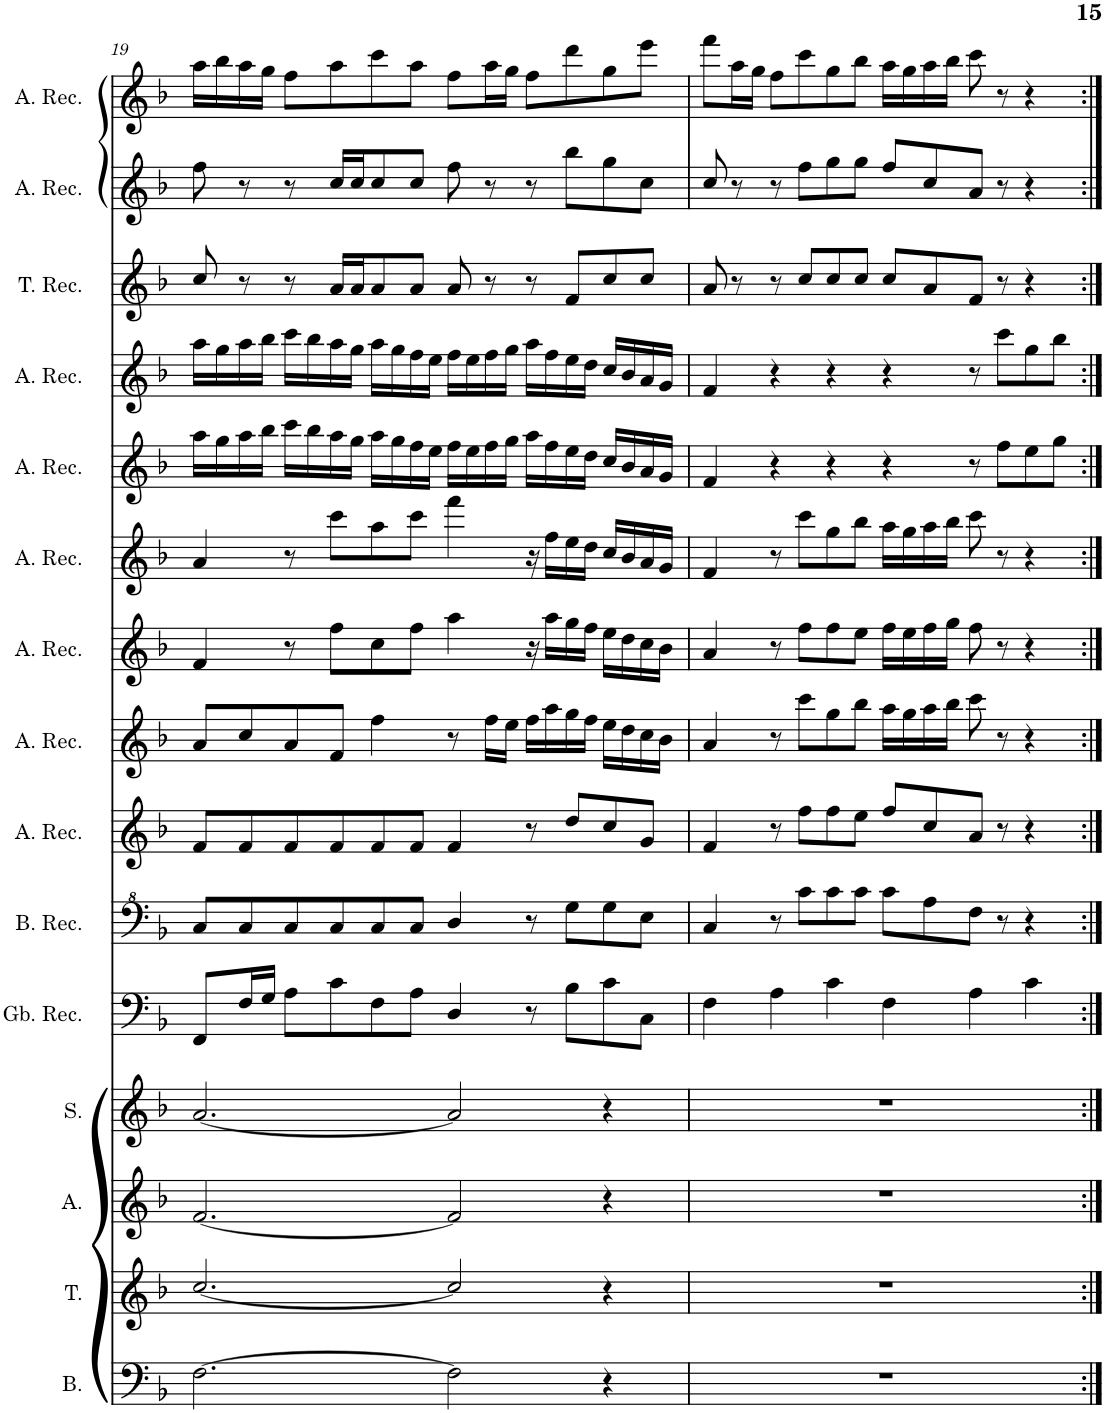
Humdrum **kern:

**kern	**kern	**kern	**kern	**kern	**kern	**kern	**kern	**kern	**kern	**kern	**kern	**kern	**kern	**kern	**kern
*part16	*part15	*part14	*part13	*part12	*part11	*part10	*part9	*part8	*part7	*part6	*part5	*part4	*part3	*part2	*part1
*staff16	*staff15	*staff14	*staff13	*staff12	*staff11	*staff10	*staff9	*staff8	*staff7	*staff6	*staff5	*staff4	*staff3	*staff2	*staff1
*I"Bass	*I"Tenor	*I"Alto	*I"Soprano	*I"Greatbass Recorder	*I"Bass Recorder	*I"Alto Recorder	*I"Alto Recorder	*I"Alto Recorder	*I"Alto Recorder	*I"Alto Recorder	*I"Alto Recorder	*I"Timpani	*I"Tenor Recorder	*I"Alto Recorder	*I"Alto Recorder
*I'B.	*I'T.	*I'A.	*I'S.	*I'Gb. Rec.	*I'B. Rec.	*I'A. Rec.	*I'A. Rec.	*I'A. Rec.	*I'A. Rec.	*I'A. Rec.	*I'A. Rec.	*I'Timp.	*I'T. Rec.	*I'A. Rec.	*I'A. Rec.
!!LO:PB:g=z
*clefF4	*clefG2	*clefG2	*clefG2	*clefF4	*clefF^4	*clefG2	*clefG2	*clefG2	*clefG2	*clefG2	*clefG2	*clefF4	*clefG2	*clefG2	*clefG2
*k[b-]	*k[b-]	*k[b-]	*k[b-]	*k[b-]	*k[b-]	*k[b-]	*k[b-]	*k[b-]	*k[b-]	*k[b-]	*k[b-]	*k[b-]	*k[b-]	*k[b-]	*k[b-]
*M6/4	*M6/4	*M6/4	*M6/4	*M6/4	*M6/4	*M6/4	*M6/4	*M6/4	*M6/4	*M6/4	*M6/4	*M6/4	*M6/4	*M6/4	*M6/4
=19	=19	=19	=19	=19	=19	=19	=19	=19	=19	=19	=19	=19	=19	=19	=19
[2.F\	[2.cc/	[2.f/	[2.a/	8FF/L	8c/L	8f/L	8a/L	4f/	4a/	16aa\LL	16aa\LL	8F	8cc/	8ff\	16aa\LL
.	.	.	.	.	.	.	.	.	.	16gg\	16gg\	.	.	.	16bb-\
.	.	.	.	16F/L	8c/	8f/	8cc/	.	.	16aa\	16aa\	8r	8r	8r	16aa\
.	.	.	.	16G/JJ	.	.	.	.	.	16bb-\JJ	16bb-\JJ	.	.	.	16gg\JJ
.	.	.	.	8A\L	8c/	8f/	8a/	8r	8r	16ccc\LL	16ccc\LL	8r	8r	8r	8ff\L
.	.	.	.	.	.	.	.	.	.	16bb-\	16bb-\	.	.	.	.
.	.	.	.	8c\	8c/	8f/	8f/J	8ff\L	8ccc\L	16aa\	16aa\	16F\LL	16a/LL	16cc/LL	8aa\
.	.	.	.	.	.	.	.	.	.	16gg\JJ	16gg\JJ	16F\J	16a/J	16cc/J	.
.	.	.	.	8F\	8c/	8f/	4ff\	8cc\	8aa\	16aa\LL	16aa\LL	8F\	8a/	8cc/	8ccc\
.	.	.	.	.	.	.	.	.	.	16gg\	16gg\	.	.	.	.
.	.	.	.	8A\J	8c/J	8f/J	.	8ff\J	8ccc\J	16ff\	16ff\	8F\J	8a/J	8cc/J	8aa\J
.	.	.	.	.	.	.	.	.	.	16ee\JJ	16ee\JJ	.	.	.	.
2F\]	2cc/]	2f/]	2a/]	4D/	4d/	4f/	8r	4aa\	4fff\	16ff\LL	16ff\LL	8F	8a/	8ff\	8ff\L
.	.	.	.	.	.	.	.	.	.	16ee\	16ee\	.	.	.	.
.	.	.	.	.	.	.	16ff\LL	.	.	16ff\	16ff\	8r	8r	8r	16aa\L
.	.	.	.	.	.	.	16ee\JJ	.	.	16gg\JJ	16gg\JJ	.	.	.	16gg\JJ
.	.	.	.	8r	8r	8r	16ff\LL	16r	16r	16aa\LL	16aa\LL	8r	8r	8r	8ff\L
.	.	.	.	.	.	.	16aa\	16aa\LL	16ff\LL	16ff\	16ff\	.	.	.	.
.	.	.	.	8B-\L	8g\L	8dd/L	16gg\	16gg\	16ee\	16ee\	16ee\	8F\L	8f/L	8bb-\L	8ddd\
.	.	.	.	.	.	.	16ff\JJ	16ff\JJ	16dd\JJ	16dd\JJ	16dd\JJ	.	.	.	.
4r	4r	4r	4r	8c\	8g\	8cc/	16ee\LL	16ee\LL	16cc/LL	16cc/LL	16cc/LL	8C\	8cc/	8gg\	8gg\
.	.	.	.	.	.	.	16dd\	16dd\	16b-/	16b-/	16b-/	.	.	.	.
.	.	.	.	8C\J	8e\J	8g/J	16cc\	16cc\	16a/	16a/	16a/	8C\J	8cc/J	8cc\J	8eee\J
.	.	.	.	.	.	.	16b-\JJ	16b-\JJ	16g/JJ	16g/JJ	16g/JJ	.	.	.	.
=20	=20	=20	=20	=20	=20	=20	=20	=20	=20	=20	=20	=20	=20	=20	=20
1.r	1.r	1.r	1.r	4F\	4c/	4f/	4a/	4a/	4f/	4f/	4f/	8F	8a/	8cc/	8fff\L
.	.	.	.	.	.	.	.	.	.	.	.	8r	8r	8r	16aa\L
.	.	.	.	.	.	.	.	.	.	.	.	.	.	.	16gg\JJ
.	.	.	.	4A\	8r	8r	8r	8r	8r	4r	4r	8r	8r	8r	8ff\L
.	.	.	.	.	8cc\L	8ff\L	8ccc\L	8ff\L	8ccc\L	.	.	8C/L	8cc/L	8ff\L	8ccc\
.	.	.	.	4c\	8cc\	8ff\	8gg\	8ff\	8gg\	4r	4r	8C/	8cc/	8gg\	8gg\
.	.	.	.	.	8cc\J	8ee\J	8bb-\J	8ee\J	8bb-\J	.	.	8C/J	8cc/J	8gg\J	8bb-\J
.	.	.	.	4F\	8cc\L	8ff/L	16aa\LL	16ff\LL	16aa\LL	4r	4r	8F\L	8cc/L	8ff/L	16aa\LL
.	.	.	.	.	.	.	16gg\	16ee\	16gg\	.	.	.	.	.	16gg\
.	.	.	.	.	8a\	8cc/	16aa\	16ff\	16aa\	.	.	16F\L	8a/	8cc/	16aa\
.	.	.	.	.	.	.	16bb-\JJ	16gg\JJ	16bb-\JJ	.	.	16F\J	.	.	16bb-\JJ
.	.	.	.	4A\	8f\J	8a/J	8ccc\	8ff\	8ccc\	8r	8r	8F\J	8f/J	8a/J	8ccc\
.	.	.	.	.	8r	8r	8r	8r	8r	8ff\L	8ccc\L	8r	8r	8r	8r
.	.	.	.	4c\	4r	4r	4r	4r	4r	8ee\	8gg\	4r	4r	4r	4r
.	.	.	.	.	.	.	.	.	.	8gg\J	8bb-\J	.	.	.	.
=:|!	=:|!	=:|!	=:|!	=:|!	=:|!	=:|!	=:|!	=:|!	=:|!	=:|!	=:|!	=:|!	=:|!	=:|!	=:|!
*-	*-	*-	*-	*-	*-	*-	*-	*-	*-	*-	*-	*-	*-	*-	*-
